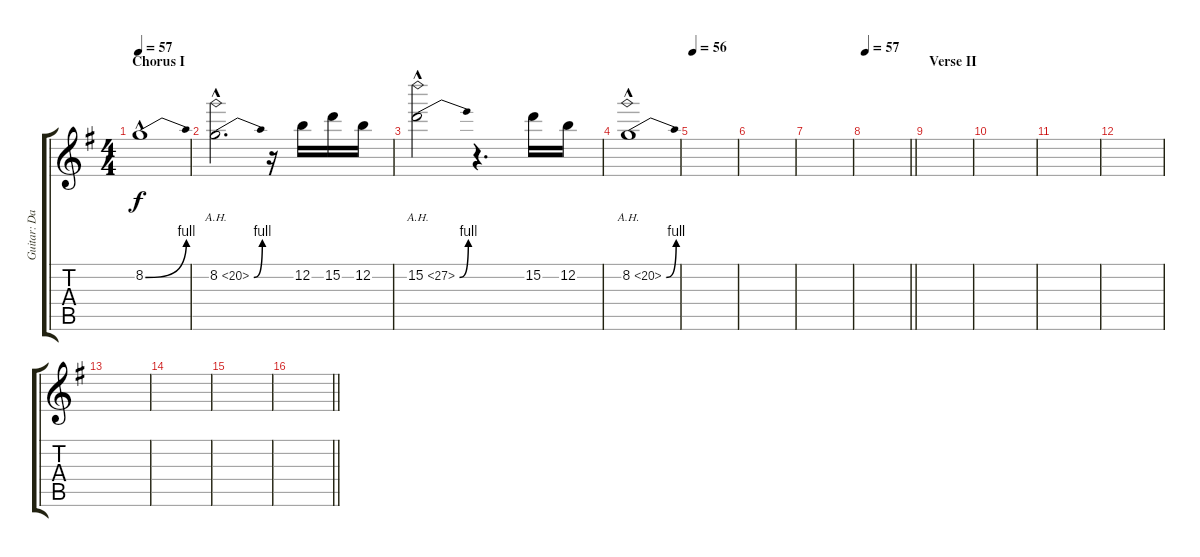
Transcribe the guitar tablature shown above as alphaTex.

\track ("Guitar: Dave" "Guitar: Da") {instrument electricguitarjazz}
\staff {score tabs}
\tuning (E4 B3 G3 D3 A2 E2) {hide}
\ts (4 4)
\section ("" "Chorus I")
\tempo 57
\clef g2
\ks g
8.2{be (bend 0 0 60 4) hac}.1{dy f} |
8.2{be (bend 0 0 60 4) ah 12 hac}.2{d} r.16 12.2.16 15.2.16 12.2.16 |
15.2{be (bend 0 0 60 4) ah 12 hac}.2 r.4{d} 15.2.16 12.2.16 |
8.2{be (bend 0 0 60 4) ah 12 hac}.1 |
\tempo 56
|
|
|
\tempo 57
\barLineRight lightlight
|
\section ("" "Verse II")
|
|
|
|
|
|
|
\barLineRight lightlight
